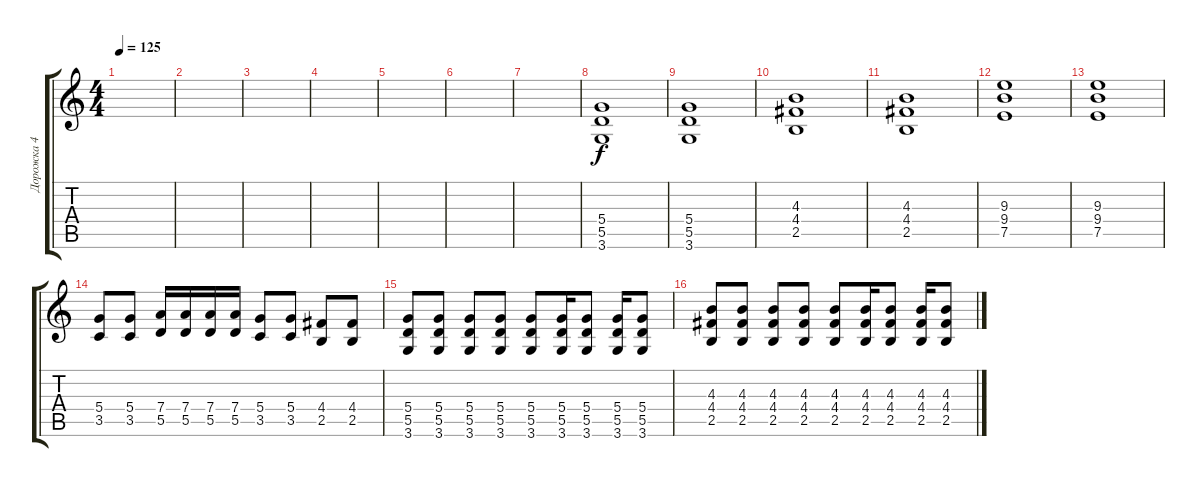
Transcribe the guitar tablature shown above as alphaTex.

\track ("Дорожка 4" "Дорожка 4") {instrument overdrivenguitar}
\staff {score tabs}
\tuning (E4 B3 G3 D3 A2 E2) {hide}
\ts (4 4)
\tempo 125
\clef g2
\ks c
|
|
|
|
|
|
|
(5.4 5.5 3.6).1 |
(5.4 5.5 3.6).1 |
(4.3 4.4 2.5).1 |
(4.3 4.4 2.5).1 |
(9.3 9.4 7.5).1 |
(9.3 9.4 7.5).1 |
(5.4 3.5).8 (5.4 3.5).8 (7.4 5.5).16 (7.4 5.5).16 (7.4 5.5).16 (7.4 5.5).16 (5.4 3.5).8 (5.4 3.5).8 (4.4 2.5).8 (4.4 2.5).8 |
(5.4 5.5 3.6).8 (5.4 5.5 3.6).8 (5.4 5.5 3.6).8 (5.4 5.5 3.6).8 (5.4 5.5 3.6).8 (5.4 5.5 3.6).16 (5.4 5.5 3.6).8 (5.4 5.5 3.6).16 (5.4 5.5 3.6).8 |
(4.3 4.4 2.5).8 (4.3 4.4 2.5).8 (4.3 4.4 2.5).8 (4.3 4.4 2.5).8 (4.3 4.4 2.5).8 (4.3 4.4 2.5).16 (4.3 4.4 2.5).8 (4.3 4.4 2.5).16 (4.3 4.4 2.5).8
